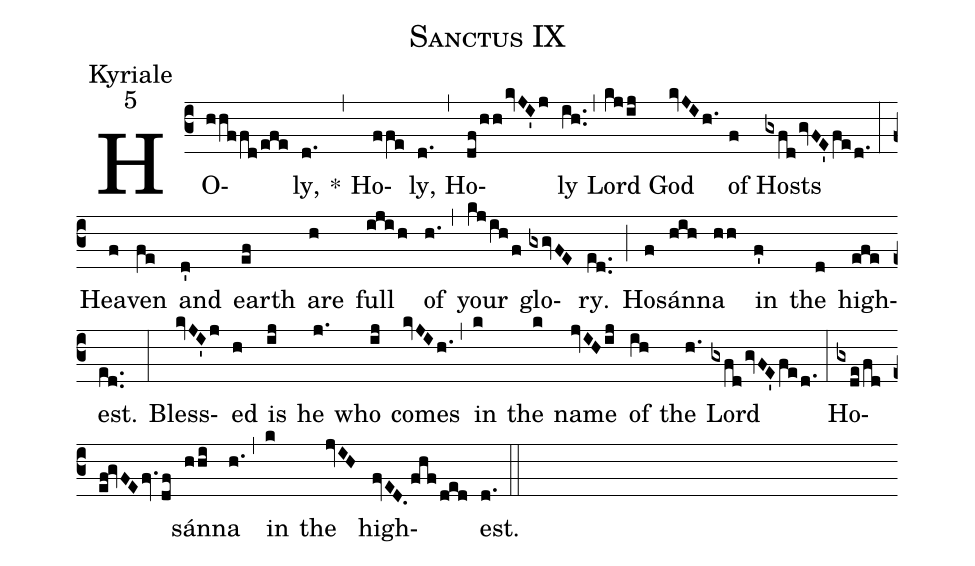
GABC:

name:Sanctus IX;
office-part:Kyriale;
mode:5;
%%
(c3) HO(hhffd/efe)ly,(d.) *(,) Ho(ffe)ly,(d.) (,) Ho(df/hhkvJI'j)ly(ih..) (,) Lord(kjij) God(kvJIh.) of(f) Hosts(gxfdgvFE'fed.) (:) Hea(f)ven(fe) and(d') earth(ef) are(h) full(ijih) of(h.) (,) your(kjihf) glo(gxgvFE)ry.(ed..) (;) Ho(f)sán(hih)na(hh) in(f') the(d) high(efe)est.(ed..) (:) Bless(kvJI'j)ed(h) is(ij) he(j.) who(ij) comes(kvJIh.) (,) in(k) the(k) name(jvIHij) of(ih) the(h.) Lord(gxfdgvFE'fed.) (:) Ho(gxde/fd//ef!gvFEfv.df)sán(hhi)na(h.) (,) in(k) the(jvIH) high(fvED.fhf/ded)est.(d.) (::)
